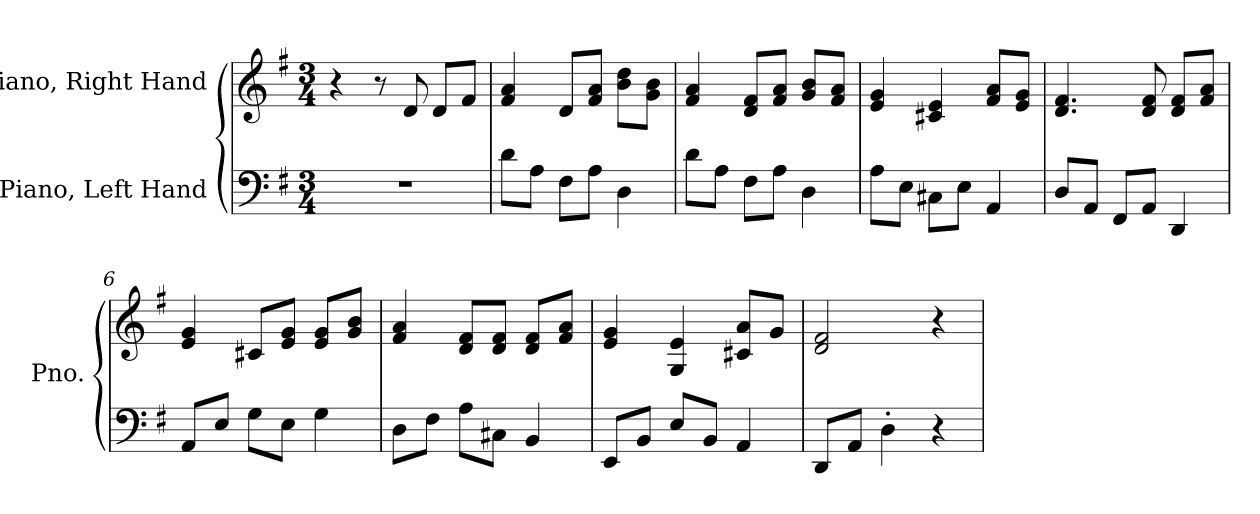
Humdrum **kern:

**kern	**kern
*part2	*part1
*staff2	*staff1
*I"Piano, Left Hand	*I"Piano, Right Hand
*I'Pno.	*I'Pno.
*clefF4	*clefG2
*k[f#]	*k[f#]
*M3/4	*M3/4
*MM100	*MM100
=1	=1
2.r	4r
.	8r
.	8d/
.	8d/L
.	8f#/J
=2	=2
8d\L	4f#/ 4a/
8A\J	.
8F#\L	8d/L
8A\J	8f#/ 8a/J
4D\	8b\ 8dd\L
.	8g\ 8b\J
=3	=3
8d\L	4f#/ 4a/
8A\J	.
8F#\L	8d/ 8f#/L
8A\J	8f#/ 8a/J
4D\	8g/ 8b/L
.	8f#/ 8a/J
=4	=4
8A\L	4e/ 4g/
8E\J	.
8C#X\L	4c#X/ 4e/
8E\J	.
4AA/	8f#/ 8a/L
.	8e/ 8g/J
=5	=5
8D/L	4.d/ 4.f#/
8AA/J	.
8FF#/L	.
8AA/J	8d/ 8f#/
4DD/	8d/ 8f#/L
.	8f#/ 8a/J
!!LO:LB:g=z
=6	=6
8AA/L	4e/ 4g/
8E/J	.
8G\L	8c#X/L
8E\J	8e/ 8g/J
4G\	8e/ 8g/L
.	8g/ 8b/J
=7	=7
8D\L	4f#/ 4a/
8F#\J	.
8A\L	8d/ 8f#/L
8C#X\J	8d/ 8f#/J
4BB/	8d/ 8f#/L
.	8f#/ 8a/J
=8	=8
8EE/L	4e/ 4g/
8BB/J	.
8E/L	4G/ 4e/
8BB/J	.
4AA/	8c#X/ 8a/L
.	8g/J
=9	=9
8DD/L	2d/ 2f#/
8AA/J	.
4D'\	.
4r	4r
=	=
*-	*-
